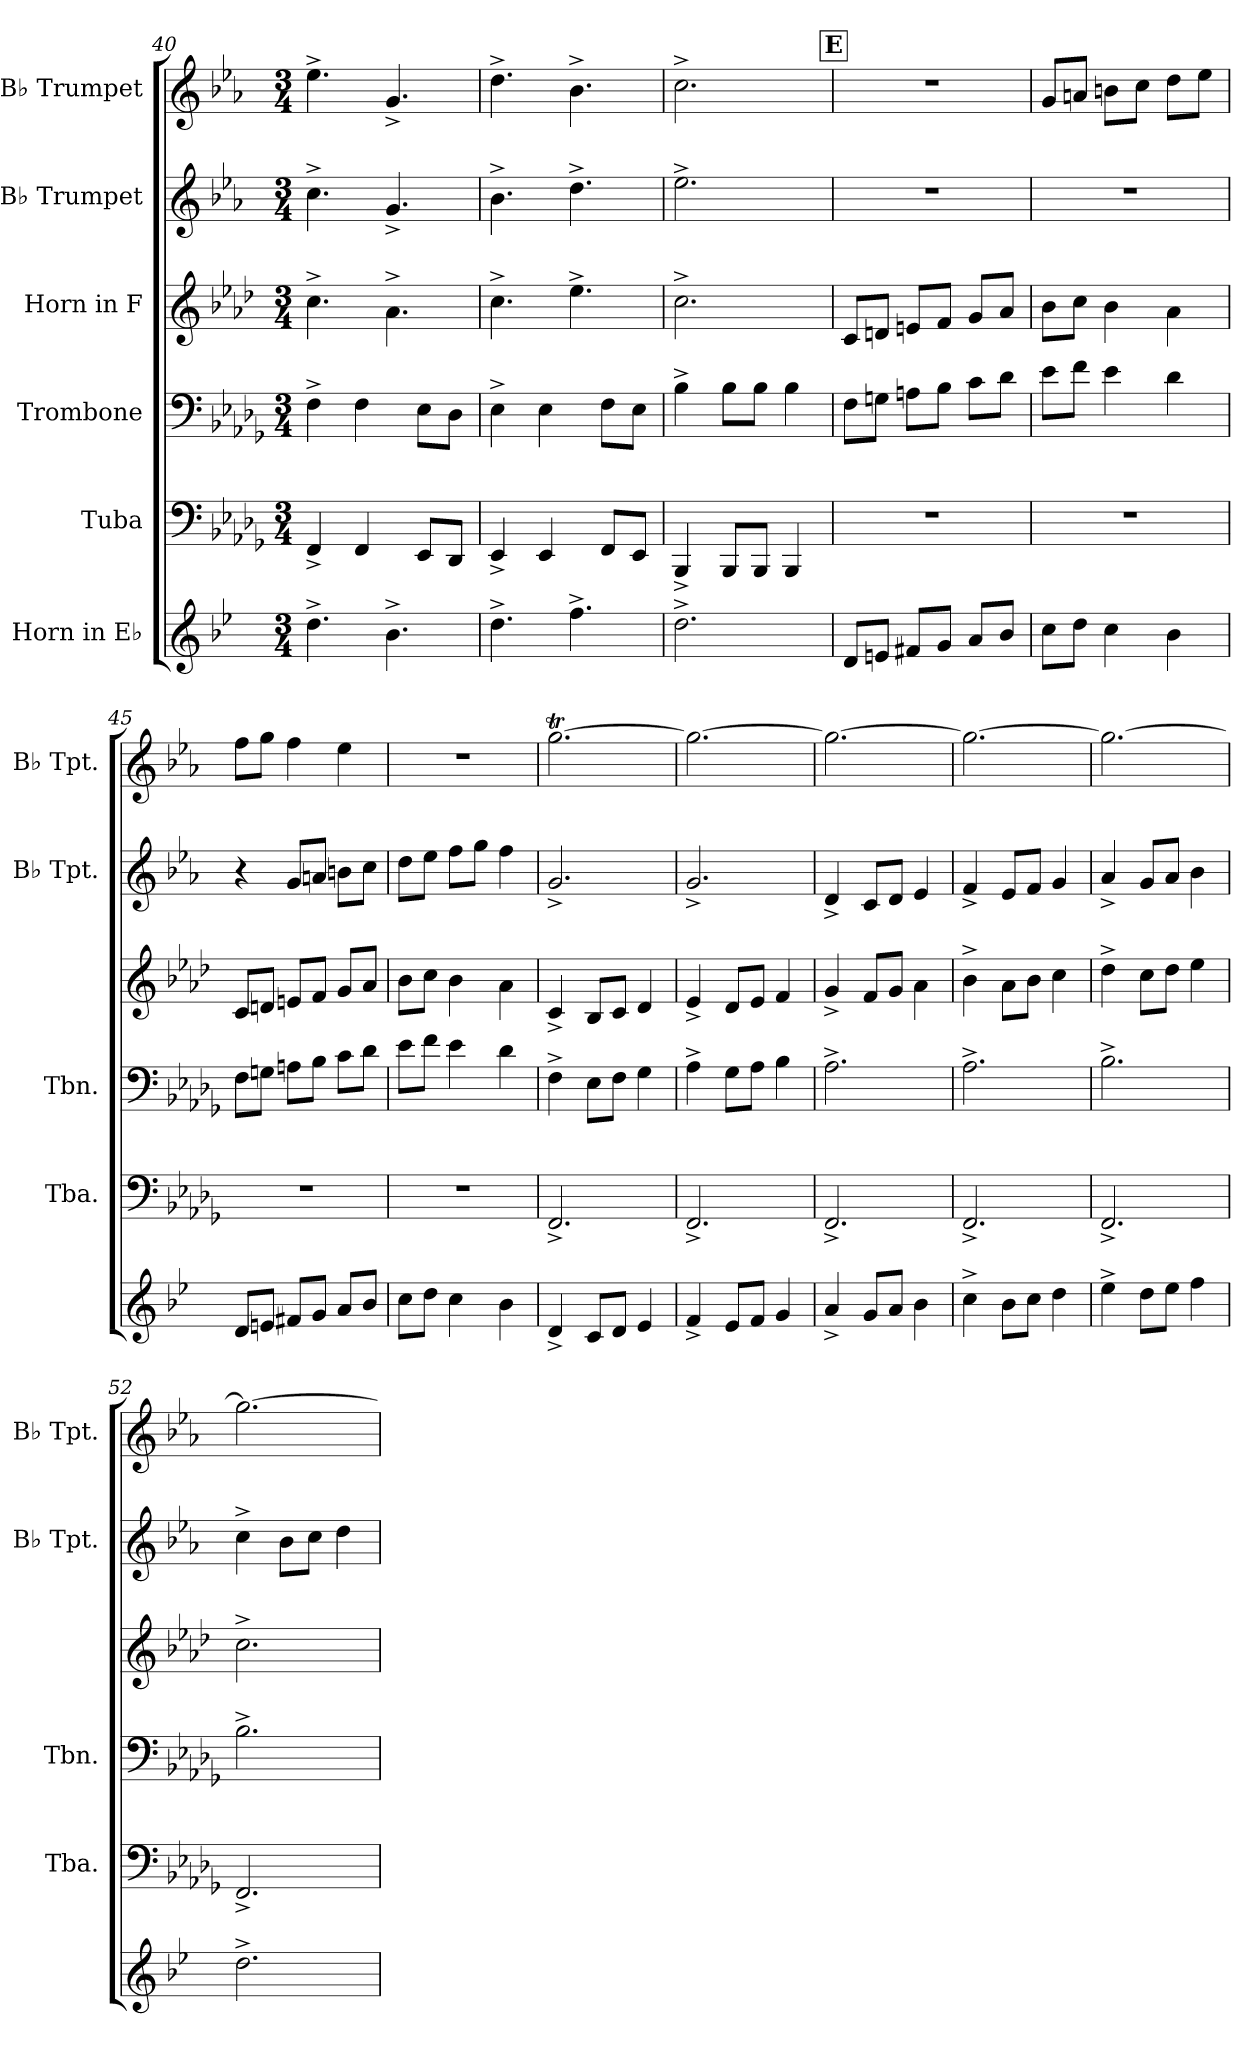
**kern	**kern	**kern	**kern	**kern	**kern
*part6	*part5	*part4	*part3	*part2	*part1
*staff6	*staff5	*staff4	*staff3	*staff2	*staff1
*I"Horn in E♭	*I"Tuba	*I"Trombone	*I"Horn in F	*I"B♭ Trumpet	*I"B♭ Trumpet
*	*I'Tba.	*I'Tbn.	*	*I'B♭ Tpt.	*I'B♭ Tpt.
*clefG2	*clefF4	*clefF4	*clefG2	*clefG2	*clefG2
*ITrd5c9	*	*	*ITrd4c7	*ITrd1c2	*ITrd1c2
*k[b-e-a-d-g-]	*k[b-e-a-d-g-]	*k[b-e-a-d-g-]	*k[b-e-a-d-g-]	*k[b-e-a-d-g-]	*k[b-e-a-d-g-]
*D-:	*D-:	*D-:	*D-:	*D-:	*D-:
*M3/4	*M3/4	*M3/4	*M3/4	*M3/4	*M3/4
=40	=40	=40	=40	=40	=40
4.f^\	4FF^/	4F^\	4.f^\	4.b-^\	4.dd-^\
.	4FF/	4F\	.	.	.
4.d-^\	.	.	4.d-^\	4.f^/	4.f^/
.	8EE-/L	8E-\L	.	.	.
.	8DD-/J	8D-\J	.	.	.
=41	=41	=41	=41	=41	=41
4.f^\	4EE-^/	4E-^\	4.f^\	4.a-^\	4.cc^\
.	4EE-/	4E-\	.	.	.
4.a-^\	.	.	4.a-^\	4.cc^\	4.a-^\
.	8FF/L	8F\L	.	.	.
.	8EE-/J	8E-\J	.	.	.
=42	=42	=42	=42	=42	=42
2.f^\	4BBB-^/	4B-^\	2.f^\	2.dd-^\	2.b-^\
.	8BBB-/L	8B-\L	.	.	.
.	8BBB-/J	8B-\J	.	.	.
.	4BBB-/	4B-\	.	.	.
!!LO:LB:g=z
!!LO:REH:place=s1:a:B:fs=14:t=E
=43	=43	=43	=43	=43	=43
8F/L	2.r	8F\L	8F/L	2.r	2.r
8Gn/J	.	8Gn\J	8Gn/J	.	.
8An/L	.	8An\L	8An/L	.	.
8B-/J	.	8B-\J	8B-/J	.	.
8c/L	.	8c\L	8c/L	.	.
8d-/J	.	8d-\J	8d-/J	.	.
=44	=44	=44	=44	=44	=44
8e-\L	2.r	8e-\L	8e-\L	2.r	8f/L
8f\J	.	8f\J	8f\J	.	8gn/J
4e-\	.	4e-\	4e-\	.	8an\L
.	.	.	.	.	8b-\J
4d-\	.	4d-\	4d-\	.	8cc\L
.	.	.	.	.	8dd-\J
=45	=45	=45	=45	=45	=45
8F/L	2.r	8F\L	8F/L	4r	8ee-\L
8Gn/J	.	8Gn\J	8Gn/J	.	8ff\J
8An/L	.	8An\L	8An/L	8f/L	4ee-\
8B-/J	.	8B-\J	8B-/J	8gn/J	.
8c/L	.	8c\L	8c/L	8an\L	4dd-\
8d-/J	.	8d-\J	8d-/J	8b-\J	.
=46	=46	=46	=46	=46	=46
8e-\L	2.r	8e-\L	8e-\L	8cc\L	2.r
8f\J	.	8f\J	8f\J	8dd-\J	.
4e-\	.	4e-\	4e-\	8ee-\L	.
.	.	.	.	8ff\J	.
4d-\	.	4d-\	4d-\	4ee-\	.
=47	=47	=47	=47	=47	=47
4F^/	2.FF^/	4F^\	4F^/	2.f^/	[2.fft\
8E-/L	.	8E-\L	8E-/L	.	.
8F/J	.	8F\J	8F/J	.	.
4G-/	.	4G-\	4G-/	.	.
=48	=48	=48	=48	=48	=48
4A-^/	2.FF^/	4A-^\	4A-^/	2.f^/	2.ff\_
8G-/L	.	8G-\L	8G-/L	.	.
8A-/J	.	8A-\J	8A-/J	.	.
4B-/	.	4B-\	4B-/	.	.
!!LO:PB:g=z
=49	=49	=49	=49	=49	=49
4c^/	2.FF^/	2.A-^\	4c^/	4c^/	2.ff\_
8B-/L	.	.	8B-/L	8B-/L	.
8c/J	.	.	8c/J	8c/J	.
4d-\	.	.	4d-\	4d-/	.
=50	=50	=50	=50	=50	=50
4e-^\	2.FF^/	2.A-^\	4e-^\	4e-^/	2.ff\_
8d-\L	.	.	8d-\L	8d-/L	.
8e-\J	.	.	8e-\J	8e-/J	.
4f\	.	.	4f\	4f/	.
=51	=51	=51	=51	=51	=51
4g-^\	2.FF^/	2.B-^\	4g-^\	4g-^/	2.ff\_
8f\L	.	.	8f\L	8f/L	.
8g-\J	.	.	8g-\J	8g-/J	.
4a-\	.	.	4a-\	4a-\	.
=52	=52	=52	=52	=52	=52
2.f^\	2.FF^/	2.B-^\	2.f^\	4b-^\	2.ff\_
.	.	.	.	8a-\L	.
.	.	.	.	8b-\J	.
.	.	.	.	4cc\	.
=	=	=	=	=	=
*-	*-	*-	*-	*-	*-
